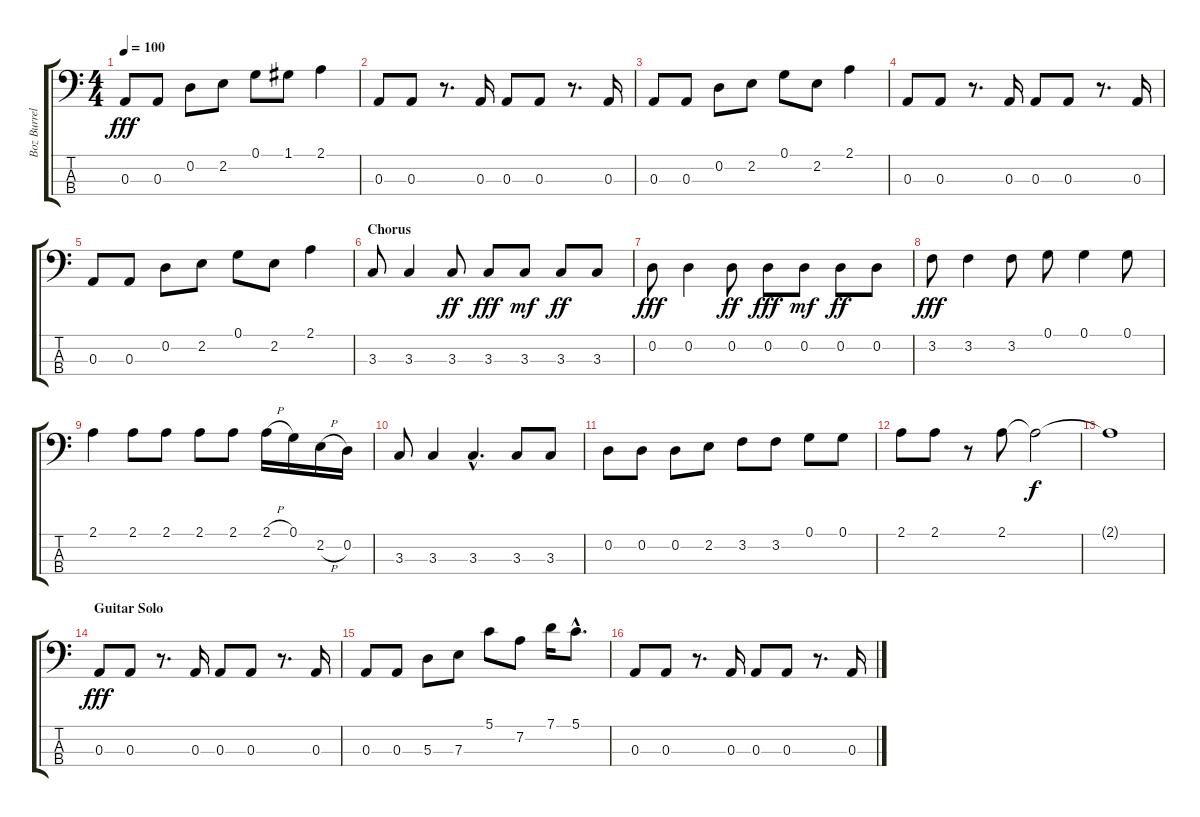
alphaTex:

\track ("Boz Burrell" "Boz Burrel") {instrument electricbassfinger}
\staff {score tabs}
\tuning (G2 D2 A1 E1) {hide}
\ts (4 4)
\tempo 100
\clef f4
\ks c
0.3.8{dy fff} 0.3.8 0.2.8 2.2.8 0.1.8 1.1.8 2.1.4 |
0.3.8 0.3.8 r.8{d} 0.3.16 0.3.8 0.3.8 r.8{d} 0.3.16 |
0.3.8 0.3.8 0.2.8 2.2.8 0.1.8 2.2.8 2.1.4 |
0.3.8 0.3.8 r.8{d} 0.3.16 0.3.8 0.3.8 r.8{d} 0.3.16 |
0.3.8 0.3.8 0.2.8 2.2.8 0.1.8 2.2.8 2.1.4 |
\section ("" "Chorus")
3.3.8 3.3.4 3.3.8{dy ff} 3.3.8{dy fff} 3.3.8{dy mf} 3.3.8{dy ff} 3.3.8 |
0.2.8{dy fff} 0.2.4 0.2.8{dy ff} 0.2.8{dy fff} 0.2.8{dy mf} 0.2.8{dy ff} 0.2.8 |
3.2.8{dy fff} 3.2.4 3.2.8 0.1.8 0.1.4 0.1.8 |
2.1.4 2.1.8 2.1.8 2.1.8 2.1.8 2.1{h}.16 0.1.16 2.2{h}.16 0.2.16 |
3.3.8 3.3.4 3.3{hac}.4{d} 3.3.8 3.3.8 |
0.2.8 0.2.8 0.2.8 2.2.8 3.2.8 3.2.8 0.1.8 0.1.8 |
2.1.8 2.1.8 r.8 2.1.8 2.1{t}.2{dy f} |
2.1{t}.1 |
\section ("" "Guitar Solo")
0.3.8{dy fff} 0.3.8 r.8{d} 0.3.16 0.3.8 0.3.8 r.8{d} 0.3.16 |
0.3.8 0.3.8 5.3.8 7.3.8 5.1.8 7.2.8 7.1.16 5.1{hac}.8{d} |
0.3.8 0.3.8 r.8{d} 0.3.16 0.3.8 0.3.8 r.8{d} 0.3.16
